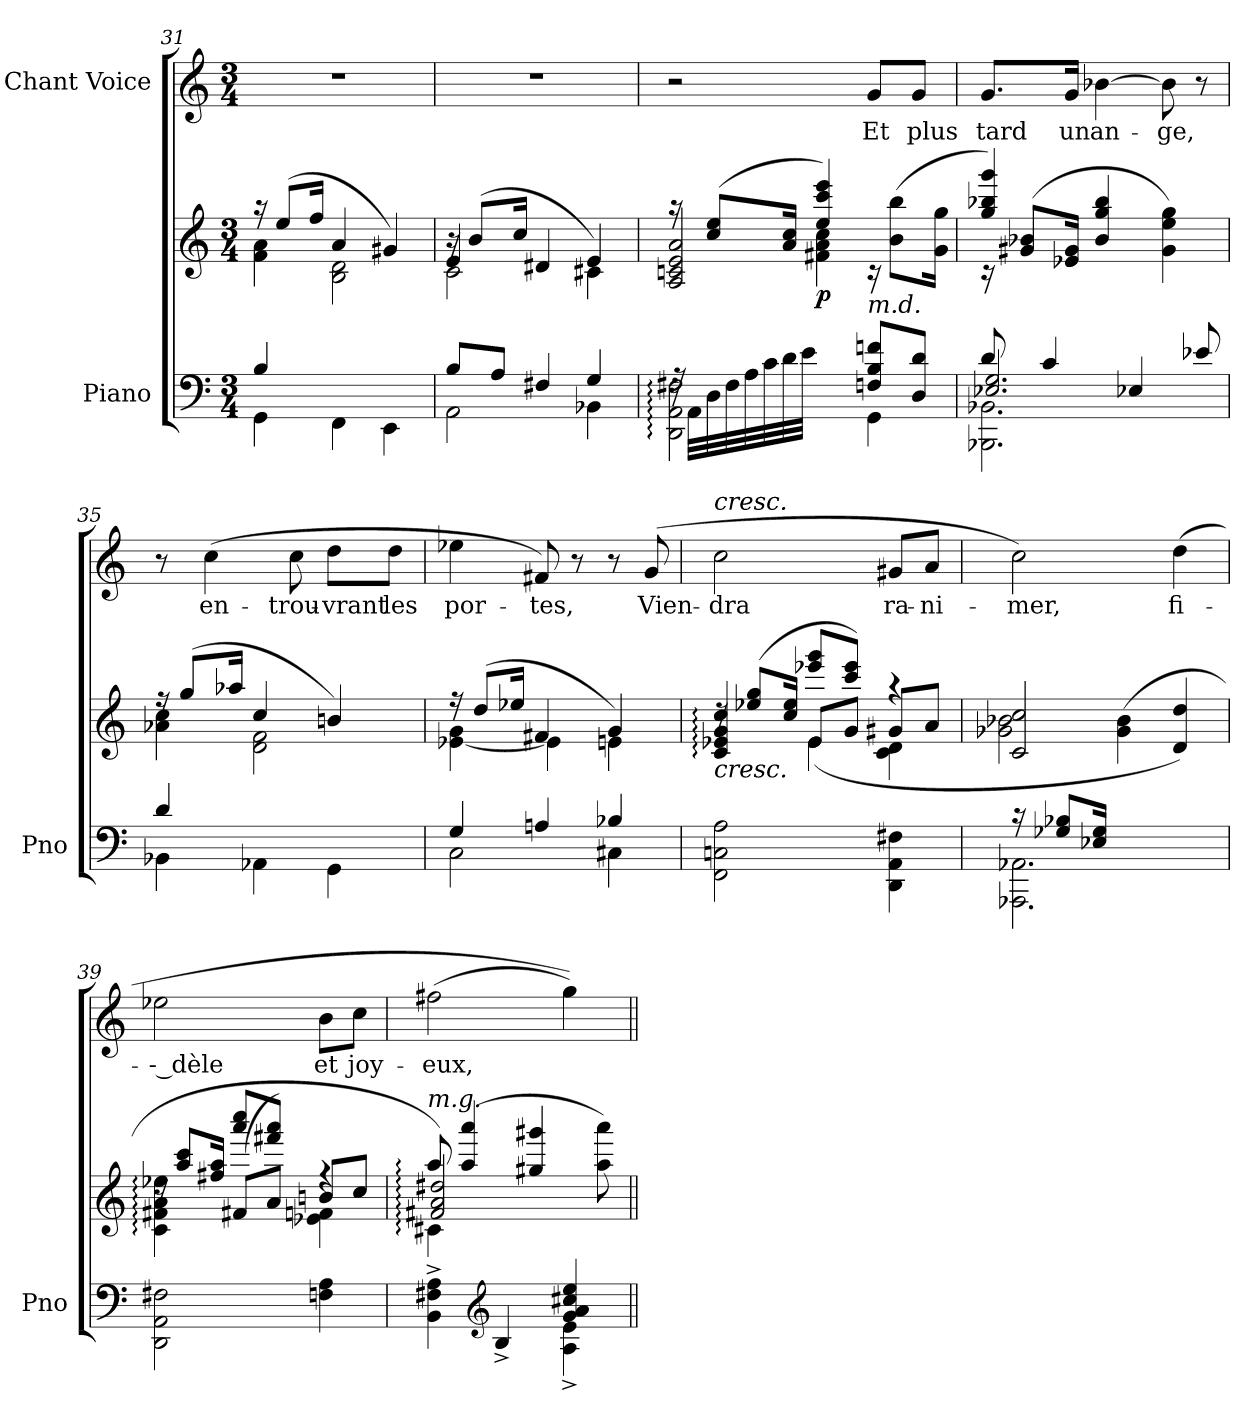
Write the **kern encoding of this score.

**kern	**kern	**dynam	**kern	**text
*part2	*part2	*part2	*part1	*part1
*staff3	*staff2	*staff2/3	*staff1	*staff1
*I"Piano	*	*	*I"Chant Voice	*
*I'Pno	*	*	*	*
*clefF4	*clefG2	*	*clefG2	*
*k[]	*k[]	*	*k[]	*
*M3/4	*M3/4	*	*M3/4	*
=31	=31	=31	=31	=31
*^	*^	*	*	*
4B/	4GG\	16r	4f\ 4a\	.	2.r	.
.	.	(>8ee/L	.	.	.	.
.	.	16ff/Jk	.	.	.	.
2ryy	4FF\	4a/	2B\ 2d\	.	.	.
.	4EE\	4g#X/)	.	.	.	.
=32	=32	=32	=32	=32	=32	=32
*	*	*	*^	*	*	*
8B/L	2AA\	16r	2c\	4e/	.	2.r	.
.	.	(>8b/L	.	.	.	.	.
8A/J	.	.	.	.	.	.	.
.	.	16cc/Jk	.	.	.	.	.
4F#X/	.	4d#X/	.	2ryy	.	.	.
4G/	4BB-X\	4e/)	4c#X\	.	.	.	.
=33	=33	=33	=33	=33	=33	=33	=33
*k[]	*	*k[]	*	*	*	*k[]	*
32rF	2DD\: 2AA\: 2F#X\:	16r	2A/: 2cn/: 2e/: 2a/:	4raayy	.	2r	.
32AA\LLL	.	.	.	.	.	.	.
32D\	.	(>8cc/ 8ee/L	.	.	.	.	.
32F#\	.	.	.	.	.	.	.
32A\	.	.	.	.	.	.	.
32c\	.	.	.	.	.	.	.
32d\	.	16a/ 16cc/Jk	.	.	.	.	.
32e\JJJ	.	.	.	.	.	.	.
!	!	!	!	!	!LO:DY:b	!	!
4ryy	.	4ee/ 4ccc/ 4eee/)	.	(4f#X\ 4a\ 4cc\	p	.	.
!LO:TX:a:i:t=m.d.	!	!	!	!	!	!	!
!	!	!	!	!	!	!	!LO:LY:b
8Fn/ 8B/ 8fn/L	4GG\	16rc	4ryy	4ryy	.	8g/L	Et
.	.	(>8b\ 8bb\L	.	.	.	.	.
!	!	!	!	!	!	!	!LO:LY:b
8D/ 8d/J	.	.	.	.	.	8g/J	plus
.	.	16g\ 16gg\Jk	.	.	.	.	.
*	*	*	*v	*v	*	*	*
!!LO:PB:g=z
=34	=34	=34	=34	=34	=34	=34
*	*^	*	*	*	*	*
!	!	!	!	!	!	!	!LO:LY:b
8d/	2.BBB-X\ 2.BB-X\	2.E-X/ 2.G/	16rc	4gg/ 4bb-X/ 4ggg/)	.	8.g/L	tard
.	.	.	(>8g#X/ 8b-X/L	.	.	.	.
4c/	.	.	.	.	.	.	.
!	!	!	!	!	!	!	!LO:LY:b
.	.	.	16e-X/ 16g#/Jk	.	.	16g/Jk	un
!	!	!	!	!	!	!	!LO:LY:b
.	.	.	4b-/ 4gg/ 4bb-/	2ryy	.	[4b-X\	an-
4E-X/	.	.	.	.	.	.	.
!	!	!	!	!	!	!	!LO:LY:b
.	.	.	4g#\ 4ee\ 4gg\)	.	.	8b-\]	-ge,
8e-X/	.	.	.	.	.	8r	.
*	*v	*v	*	*	*	*	*
=35	=35	=35	=35	=35	=35	=35
4d/	4BB-X\	16rff	4a-X\ 4cc\	.	8r	.
.	.	(>8gg/L	.	.	.	.
!	!	!	!	!	!	!LO:LY:b
.	.	.	.	.	(>4cc\	en-
.	.	16aa-X/Jk	.	.	.	.
2ryy	4AA-X\	4cc/	2d\ 2f\	.	.	.
!	!	!	!	!	!	!LO:LY:b
.	.	.	.	.	8cc\	-trou-
!	!	!	!	!	!	!LO:LY:b
.	4GG\	4bn/)	.	.	8dd\L	-vrant
!	!	!	!	!	!	!LO:LY:b
.	.	.	.	.	8dd\J	les
=36	=36	=36	=36	=36	=36	=36
!	!	!	!	!	!	!LO:LY:b
4G/	2C\	16r	[4e-X\ 4g\	.	4ee-X\	por-
.	.	(>8dd/L	.	.	.	.
.	.	16ee-X/Jk	.	.	.	.
!	!	!	!	!	!	!LO:LY:b
4An/	.	4f#X/	4e-\]	.	8f#X/)	-tes,
.	.	.	.	.	8r	.
4B-X/	4C#X\	4g/)	4en\	.	8r	.
!	!	!	!	!	!	!LO:LY:b
.	.	.	.	.	(>8g/	Vien-
*v	*v	*	*	*	*	*
=37	=37	=37	=37	=37	=37
*	*	*^	*	*	*
!	!	!	!	!	!LO:TX:a:i:t=cresc.	!
!	!LO:TX:b:i:t=cresc.	!	!	!	!	!
!	!	!	!	!	!	!LO:LY:b
2FF\ 2Cn\ 2A\	16rdd	4c/: 4e-X/: 4g/: 4cc/:	4ryy	.	2cc\	-dra
.	(>8ee-X/ 8gg/L	.	.	.	.	.
.	16cc/ 16ee-/Jk	.	.	.	.	.
.	8eee-X/ 8ggg/L	(>4e-\	8e-/L	.	.	.
.	8ccc/ 8eee-/J)	.	8g/J	.	.	.
!	!	!	!	!	!	!LO:LY:b
4DD\ 4AA\ 4F#X\	4raa	4c\ 4d\	8g#X/L	.	8g#X/L	ra-
!	!	!	!	!	!	!LO:LY:b
.	.	.	8a/J	.	8a/J	-ni-
=38	=38	=38	=38	=38	=38	=38
*^	*	*	*	*	*	*
!	!	!	!	!	!	!	!LO:LY:b
16r	2.AAA-X\ 2.AA-X\	2c/ 2cc/	2g-X\ 2b-X\	4ryy	.	2cc\)	-mer,
(>8G-X/ 8B-X/L	.	.	.	.	.	.	.
16E-X/ 16G-/Jk	.	.	.	.	.	.	.
2ryy	.	.	.	(4g-\ 4b-\	.	.	.
!	!	!	!	!	!	!	!LO:LY:b
.	.	4d/ 4dd/)	4ryy	4rddyy	.	(>4dd\	fi-
*v	*v	*	*	*	*	*	*
!!LO:LB:g=z
=39	=39	=39	=39	=39	=39	=39
!	!	!	!	!	!	!LO:LY:b
2DD\ 2AA\ 2F#X\	16rdd	4c\: 4f#X\: 4a\: 4ee-X\:	4ryy	.	2ee-X\	-- dèle
.	8aa/ 8ccc/L	.	.	.	.	.
.	16ff#X/ 16aa/Jk	.	.	.	.	.
.	8aaa/ 8cccc/L	4reyy	(>8f#X/L	.	.	.
.	8fff#X/ 8aaa/J)	.	8a/J	.	.	.
!	!	!	!	!	!	!LO:LY:b
4Fn\ 4A\	4rff	4e-X\ 4fn\	8bn/L	.	8b\L	et
!	!	!	!	!	!	!LO:LY:b
.	.	.	8cc/J	.	8cc\J	joy-
=40	=40	=40	=40	=40	=40	=40
*^	*	*	*	*	*	*
!	!	!LO:TX:a:i:t=m.g.	!	!	!	!	!
!	!	!	!	!	!	!	!LO:LY:b
4BB\^ 4F#X\^ 4A\^	2rDDDyy	8aa:/)	4c#X:\	2f#X/: 2a/: 2dd#X/:	.	(>2ff#X\	-eux,
.	.	(>4aa/ 4aaa/	.	.	.	.	.
*clefG2	*	*	*	*	*	*	*
4B^/	.	.	2ryy	.	.	.	.
.	.	4gg#X/ 4ggg#X/	.	.	.	.	.
4g/ 4a/ 4cc#X/ 4ee/	4A\^ 4e\^	.	.	4ryy	.	4gg\))	.
.	.	8aa\ 8aaa\)	.	.	.	.	.
*v	*v	*	*	*	*	*	*
*	*v	*v	*v	*	*	*
=||	=||	=||	=||	=||
*-	*-	*-	*-	*-
